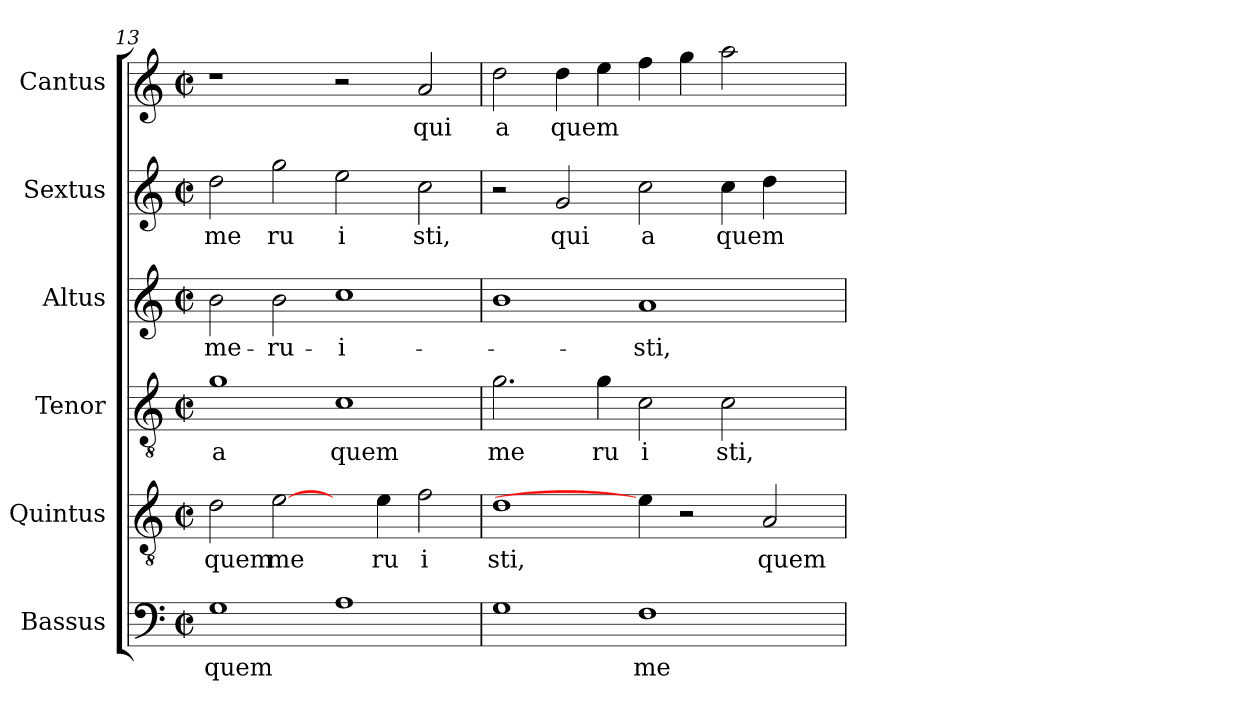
**kern	**text	**kern	**text	**kern	**text	**kern	**text	**kern	**text	**kern	**text
*part6	*part6	*part5	*part5	*part4	*part4	*part3	*part3	*part2	*part2	*part1	*part1
*staff6	*staff6	*staff5	*staff5	*staff4	*staff4	*staff3	*staff3	*staff2	*staff2	*staff1	*staff1
*I"Bassus	*	*I"Quintus	*	*I"Tenor	*	*I"Altus	*	*I"Sextus	*	*I"Cantus	*
*clefF4	*	*clefGv2	*	*clefGv2	*	*clefG2	*	*clefG2	*	*clefG2	*
*M2/2	*	*M2/2	*	*M2/2	*	*M2/2	*	*M2/2	*	*M2/2	*
*met(c|)	*	*met(c|)	*	*met(c|)	*	*met(c|)	*	*met(c|)	*	*met(c|)	*
=13	=13	=13	=13	=13	=13	=13	=13	=13	=13	=13	=13
!	!LO:LY:b	!	!LO:LY:b:cj	!	!LO:LY:b:cj	!	!LO:LY:b:cj	!	!LO:LY:b:cj	!	!
1G	quem	2d\	quem	1g	a	2b\	me-	2dd\	me	1r	.
!	!	!	!LO:LY:b:cj	!	!	!	!LO:LY:b:cj	!	!LO:LY:b:cj	!	!
.	.	[2e\	me	.	.	2b\	-ru-	2gg\	ru	.	.
!	!	!	!	!	!LO:LY:b:cj	!	!LO:LY:b:rj	!	!LO:LY:b:cj	!	!
1A	.	4ryy	.	1c	quem	1cc	-i-	2ee\	i	2r	.
!	!	!	!LO:LY:b:cj	!	!	!	!	!	!	!	!
.	.	4e\	ru	.	.	.	.	.	.	.	.
!	!	!	!LO:LY:b:cj	!	!	!	!	!	!LO:LY:b:cj	!	!LO:LY:b:cj
.	.	2f\	i	.	.	.	.	2cc\	sti,	2a/	qui
=14	=14	=14	=14	=14	=14	=14	=14	=14	=14	=14	=14
!	!	!	!LO:LY:b:cj	!	!LO:LY:b:cj	!	!	!	!	!	!LO:LY:b:cj
1G	.	1d	sti,	2.g\	me	1b	.	2r	.	2dd\	a
!	!	!	!	!	!	!	!	!	!LO:LY:b:cj	!	!LO:LY:b
.	.	.	.	.	.	.	.	2g/	qui	4dd\	quem
!	!	!	!	!	!LO:LY:b:cj	!	!	!	!	!	!
.	.	.	.	4g\	ru	.	.	.	.	4ee\	.
!	!LO:LY:b:cj	!	!	!	!LO:LY:b:cj	!	!LO:LY:b:cj	!	!LO:LY:b:cj	!	!
1F	me-	4e\]	.	2c\	i	1a	-sti,	2cc\	a	4ff\	.
.	.	2r	.	.	.	.	.	.	.	4gg\	.
!	!	!	!	!	!LO:LY:b:cj	!	!	!	!LO:LY:b	!	!
.	.	.	.	2c\	sti,	.	.	4cc\	quem	2aa\	.
!	!	!	!LO:LY:b:cj	!	!	!	!	!	!	!	!
.	.	2A/	quem	.	.	.	.	4dd\	.	.	.
4ryy	.	.	.	4ryy	.	4ryy	.	4ryy	.	4ryy	.
=	=	=	=	=	=	=	=	=	=	=	=
*-	*-	*-	*-	*-	*-	*-	*-	*-	*-	*-	*-
